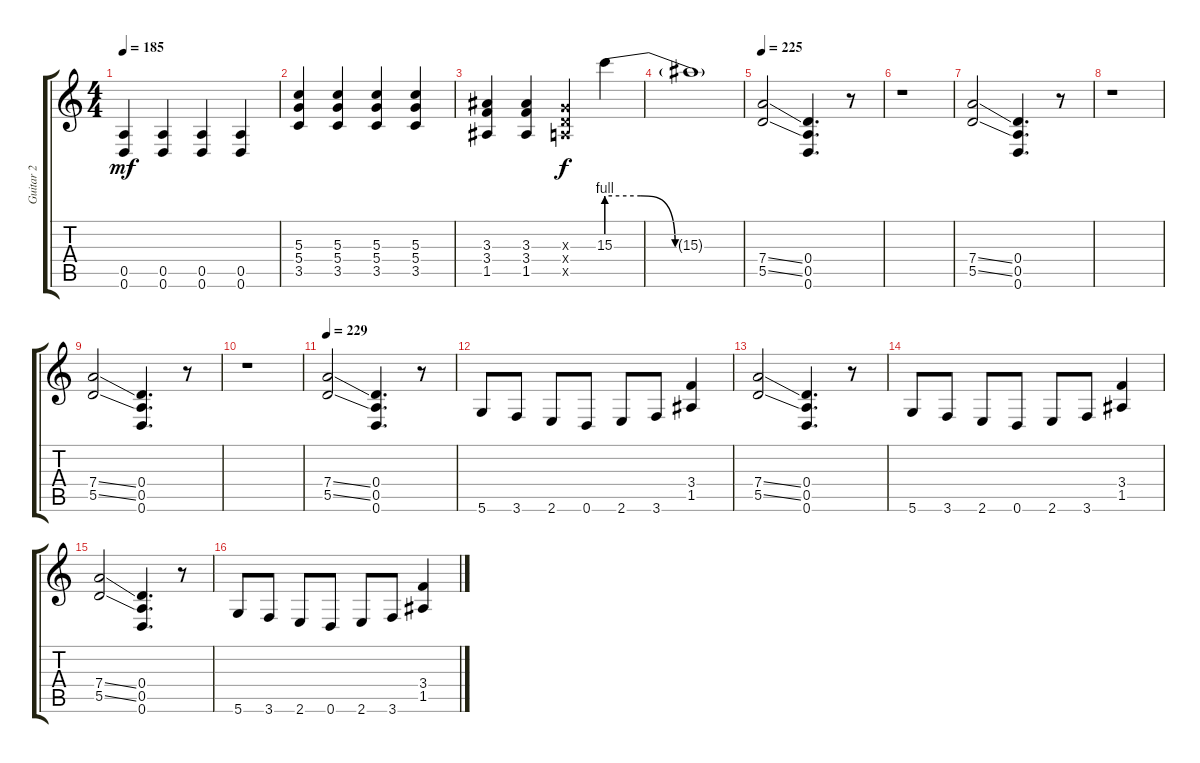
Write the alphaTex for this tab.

\track ("Guitar 2" "Guitar 2") {instrument distortionguitar}
\staff {score tabs}
\tuning (E4 B3 G3 D3 A2 D2) {hide}
\ts (4 4)
\tempo 185
\clef g2
\ks c
(0.5 0.6).4{dy mf} (0.5 0.6).4 (0.5 0.6).4 (0.5 0.6).4 |
(5.3 5.4 3.5).4 (5.3 5.4 3.5).4 (5.3 5.4 3.5).4 (5.3 5.4 3.5).4 |
(3.3 3.4 1.5).4 (3.3 3.4 1.5).4 (0.3{x} 0.4{x} 0.5{x}).4{dy f} 15.3{be (custom 0 4 15 4 30 0 60 0)}.4 |
15.3{t}.1 |
\tempo 225
(7.4{ss} 5.5{ss}).2 (0.4 0.5 0.6).4{d} r.8 |
r.1 |
(7.4{ss} 5.5{ss}).2 (0.4 0.5 0.6).4{d} r.8 |
r.1 |
(7.4{ss} 5.5{ss}).2 (0.4 0.5 0.6).4{d} r.8 |
r.1 |
\tempo 229
(7.4{ss} 5.5{ss}).2 (0.4 0.5 0.6).4{d} r.8 |
5.6.8 3.6.8 2.6.8 0.6.8 2.6.8 3.6.8 (3.4 1.5).4 |
(7.4{ss} 5.5{ss}).2 (0.4 0.5 0.6).4{d} r.8 |
5.6.8 3.6.8 2.6.8 0.6.8 2.6.8 3.6.8 (3.4 1.5).4 |
(7.4{ss} 5.5{ss}).2 (0.4 0.5 0.6).4{d} r.8 |
5.6.8 3.6.8 2.6.8 0.6.8 2.6.8 3.6.8 (3.4 1.5).4
